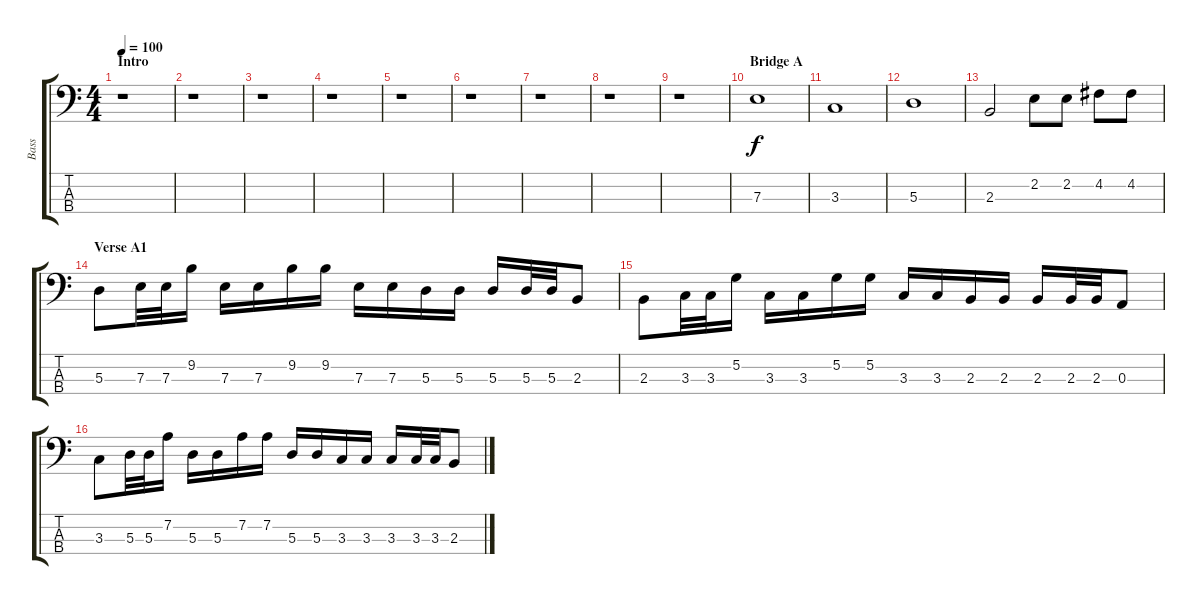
\track ("Bass" "Bass") {instrument electricbassfinger}
\staff {score tabs}
\tuning (G2 D2 A1 E1) {hide}
\ts (4 4)
\section ("" "Intro")
\tempo 100
\clef f4
\ks c
r.1{dy f instrument electricbassfinger} |
r.1 |
r.1 |
r.1 |
r.1 |
r.1 |
r.1 |
r.1 |
r.1 |
\section ("" "Bridge A")
7.3.1 |
3.3.1 |
5.3.1 |
2.3.2 2.2.8 2.2.8 4.2.8 4.2.8 |
\section ("" "Verse A1")
5.3.8 7.3.32 7.3.32 9.2.16 7.3.16 7.3.16 9.2.16 9.2.16 7.3.16 7.3.16 5.3.16 5.3.16 5.3.16 5.3.32 5.3.32 2.3.8 |
2.3.8 3.3.32 3.3.32 5.2.16 3.3.16 3.3.16 5.2.16 5.2.16 3.3.16 3.3.16 2.3.16 2.3.16 2.3.16 2.3.32 2.3.32 0.3.8 |
3.3.8 5.3.32 5.3.32 7.2.16 5.3.16 5.3.16 7.2.16 7.2.16 5.3.16 5.3.16 3.3.16 3.3.16 3.3.16 3.3.32 3.3.32 2.3.8
